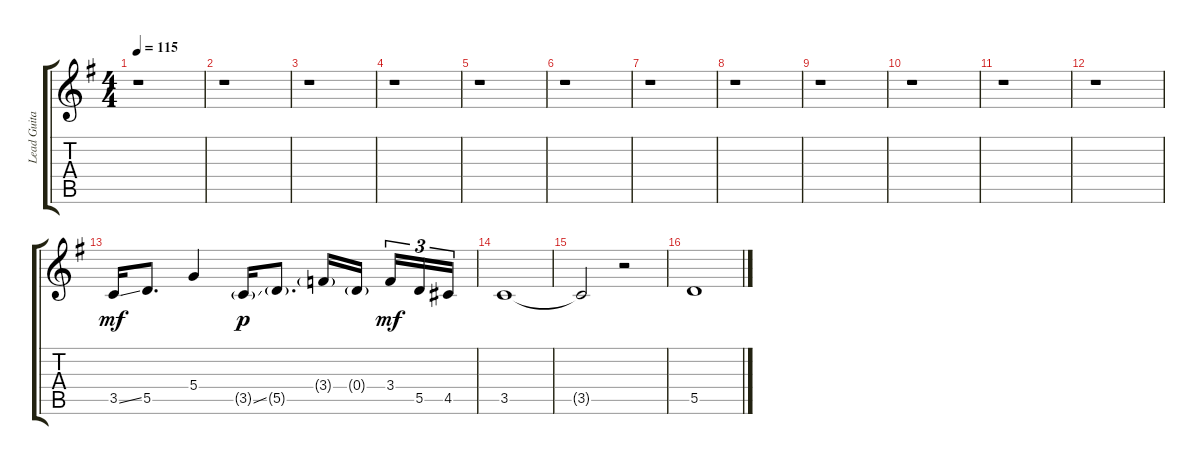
\track ("Lead Guitar" "Lead Guita") {instrument overdrivenguitar}
\staff {score tabs}
\tuning (E4 B3 G3 D3 A2 E2) {hide}
\ts (4 4)
\tempo 115
\clef g2
\ks g
r.1{dy mf instrument overdrivenguitar} |
r.1 |
r.1 |
r.1 |
r.1 |
r.1 |
r.1 |
r.1 |
r.1 |
r.1 |
r.1 |
r.1 |
3.5{ss}.16 5.5.8{d} 5.4.4 3.5{ss g}.16{dy p} 5.5{g}.8{d} 3.4{g}.16 0.4{g}.16{beam splitsecondary} 3.4.16{tu (3 2) dy mf} 5.5.16{tu (3 2)} 4.5.16{tu (3 2)} |
3.5.1 |
3.5{t}.2 r.2 |
5.5.1
